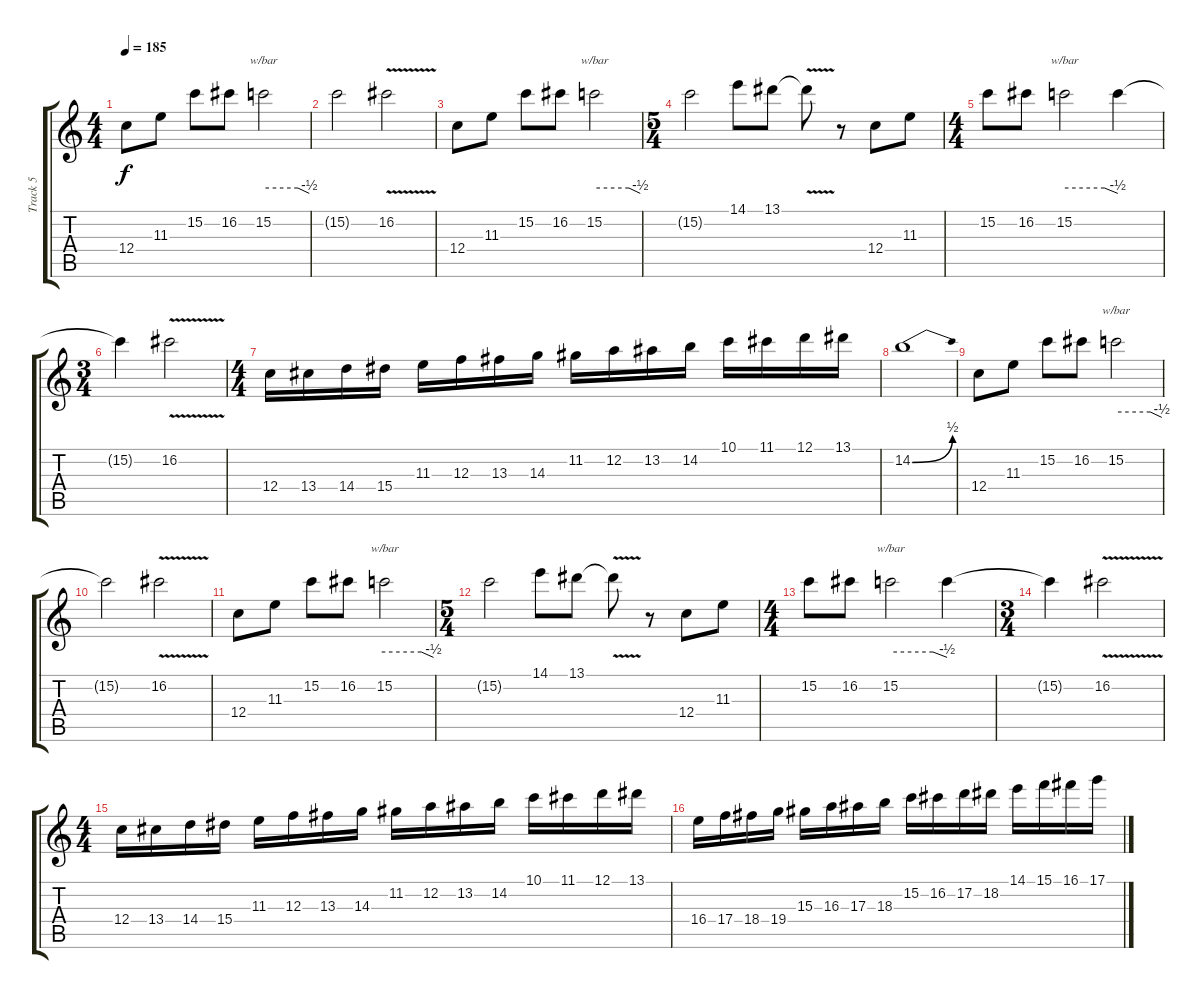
\track ("Track 5" "Track 5") {instrument overdrivenguitar}
\staff {score tabs}
\tuning (D4 A3 F3 C3 G2 C2) {hide}
\ts (4 4)
\tempo 185
\clef g2
\ks c
12.4.8{dy f} 11.3.8 15.2.8 16.2.8 15.2.2{tbe (custom default 0 0 45 0 60 -2)} |
15.2{t}.2 16.2{v}.2 |
12.4.8 11.3.8 15.2.8 16.2.8 15.2.2{tbe (custom default 0 0 45 0 60 -2)} |
\ts (5 4)
15.2{t}.2 14.1.8 13.1.8 13.1{v t}.8 r.8 12.4.8 11.3.8 |
\ts (4 4)
15.2.8 16.2.8 15.2.2{tbe (custom default 0 0 45 0 60 -2)} 15.2{t}.4 |
\ts (3 4)
15.2{t}.4 16.2{v}.2 |
\ts (4 4)
12.4.16 13.4.16 14.4.16 15.4.16 11.3.16 12.3.16 13.3.16 14.3.16 11.2.16 12.2.16 13.2.16 14.2.16 10.1.16 11.1.16 12.1.16 13.1.16 |
14.2{be (bend 0 0 60 2)}.1 |
12.4.8 11.3.8 15.2.8 16.2.8 15.2.2{tbe (custom default 0 0 45 0 60 -2)} |
15.2{t}.2 16.2{v}.2 |
12.4.8 11.3.8 15.2.8 16.2.8 15.2.2{tbe (custom default 0 0 45 0 60 -2)} |
\ts (5 4)
15.2{t}.2 14.1.8 13.1.8 13.1{v t}.8 r.8 12.4.8 11.3.8 |
\ts (4 4)
15.2.8 16.2.8 15.2.2{tbe (custom default 0 0 45 0 60 -2)} 15.2{t}.4 |
\ts (3 4)
15.2{t}.4 16.2{v}.2 |
\ts (4 4)
12.4.16 13.4.16 14.4.16 15.4.16 11.3.16 12.3.16 13.3.16 14.3.16 11.2.16 12.2.16 13.2.16 14.2.16 10.1.16 11.1.16 12.1.16 13.1.16 |
16.4.16 17.4.16 18.4.16 19.4.16 15.3.16 16.3.16 17.3.16 18.3.16 15.2.16 16.2.16 17.2.16 18.2.16 14.1.16 15.1.16 16.1.16 17.1.16
